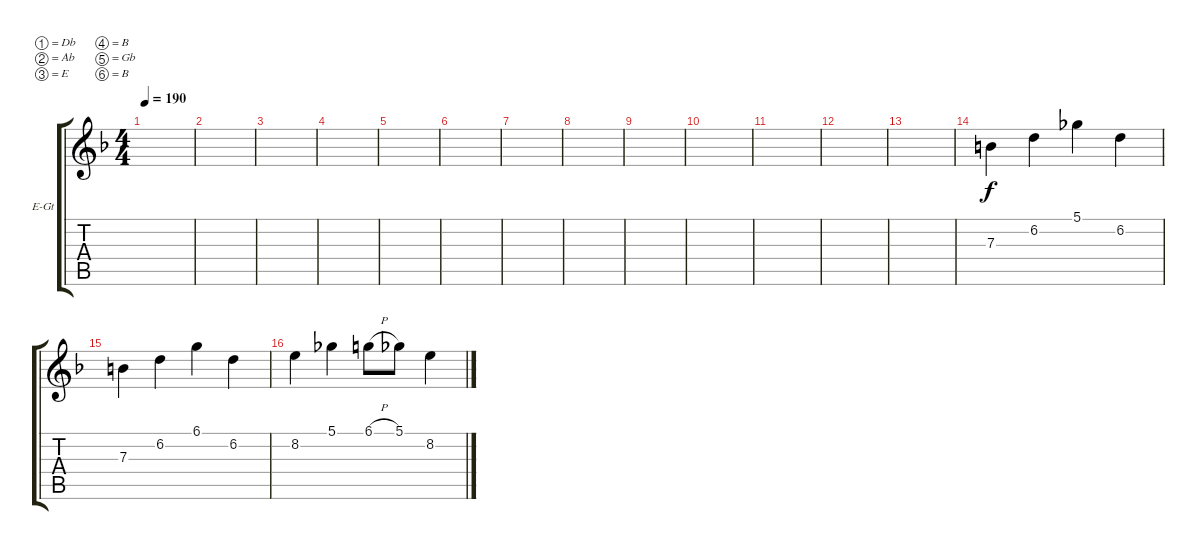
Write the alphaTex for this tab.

\defaultSystemsLayout 4
\bracketExtendMode groupsimilarinstruments
\firstSystemTrackNameOrientation horizontal
\otherSystemsTrackNameOrientation horizontal
\track ("Electric Guitar" "E-Gt") {instrument distortionguitar}
\staff {score tabs}
\tuning (Db4 Ab3 E3 B2 Gb2 B1)
\ts (4 4)
\tempo 190
\clef g2
\scale
0.333333
\ks dminor
|
\scale
0.333333 |
\scale
0.333333 |
\scale
0.333333 |
\scale
0.333333 |
\scale
0.333333 |
\scale
0.333333 |
\scale
0.333333 |
\scale
0.333333 |
\scale
0.333333 |
\scale
0.333333 |
\scale
0.333333 |
\scale
0.333333 |
\scale
0.333333 7.3.4 6.2.4 5.1.4 6.2.4 |
\scale
0.333333 7.3.4 6.2.4 6.1.4 6.2.4 |
\scale
0.333333 8.2.4 5.1.4 6.1{h}.8 5.1.8 8.2.4
